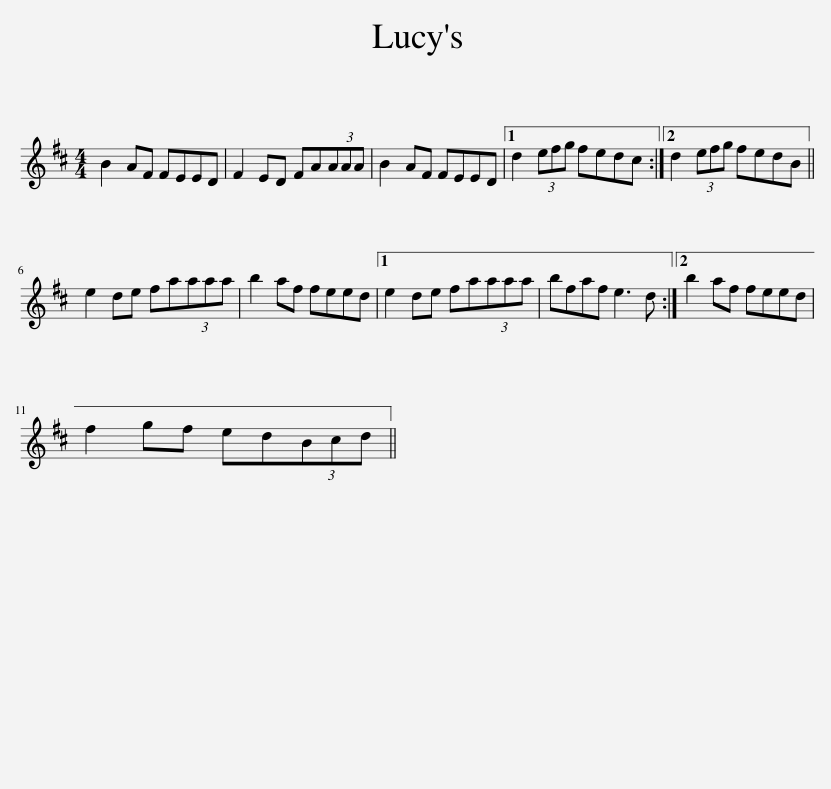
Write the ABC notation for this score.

X:1
L:1/8
M:4/4
I:linebreak $
K:D
V:1 treble
V:1
 B2 AF FEED | F2 ED FA(3AAA | B2 AF FEED |1 d2 (3efg fedc :|2 d2 (3efg fedB ||$ %5
 e2 de fa(3aaa | b2 af feed |1 e2 de fa(3aaa | bfaf e3 d :|2 b2 af feed |$ %10
 f2 gf ed(3Bcd || %11
